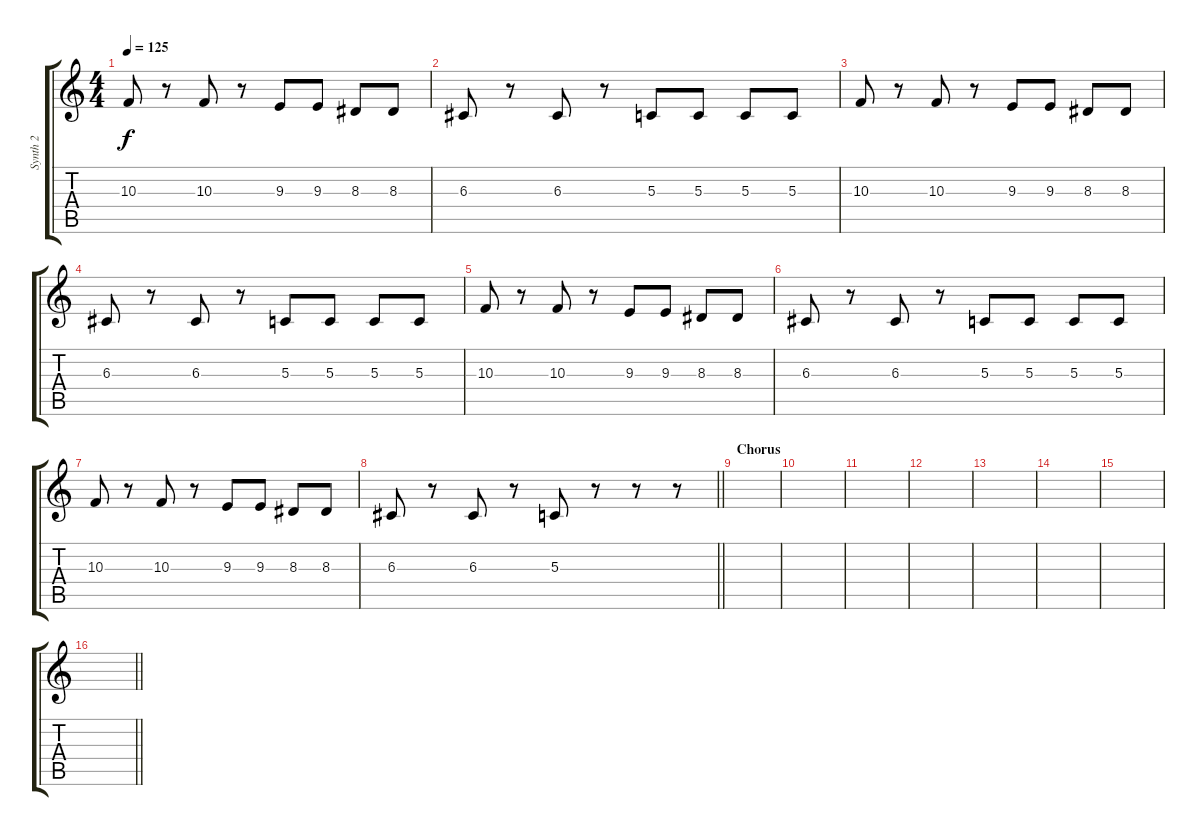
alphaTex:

\track ("Synth 2" "Synth 2") {instrument ocarina}
\staff {score tabs}
\tuning (E4 B3 G3 D3 A2 D2) {hide}
\ts (4 4)
\tempo 125
\clef g2
\ks c
10.3.8{dy f} r.8 10.3.8 r.8 9.3.8 9.3.8 8.3.8 8.3.8 |
6.3.8 r.8 6.3.8 r.8 5.3.8 5.3.8 5.3.8 5.3.8 |
10.3.8 r.8 10.3.8 r.8 9.3.8 9.3.8 8.3.8 8.3.8 |
6.3.8 r.8 6.3.8 r.8 5.3.8 5.3.8 5.3.8 5.3.8 |
10.3.8 r.8 10.3.8 r.8 9.3.8 9.3.8 8.3.8 8.3.8 |
6.3.8 r.8 6.3.8 r.8 5.3.8 5.3.8 5.3.8 5.3.8 |
10.3.8 r.8 10.3.8 r.8 9.3.8 9.3.8 8.3.8 8.3.8 |
\barLineRight lightlight
6.3.8 r.8 6.3.8 r.8 5.3.8 r.8 r.8 r.8 |
\section ("" "Chorus")
|
|
|
|
|
|
|
\barLineRight lightlight
